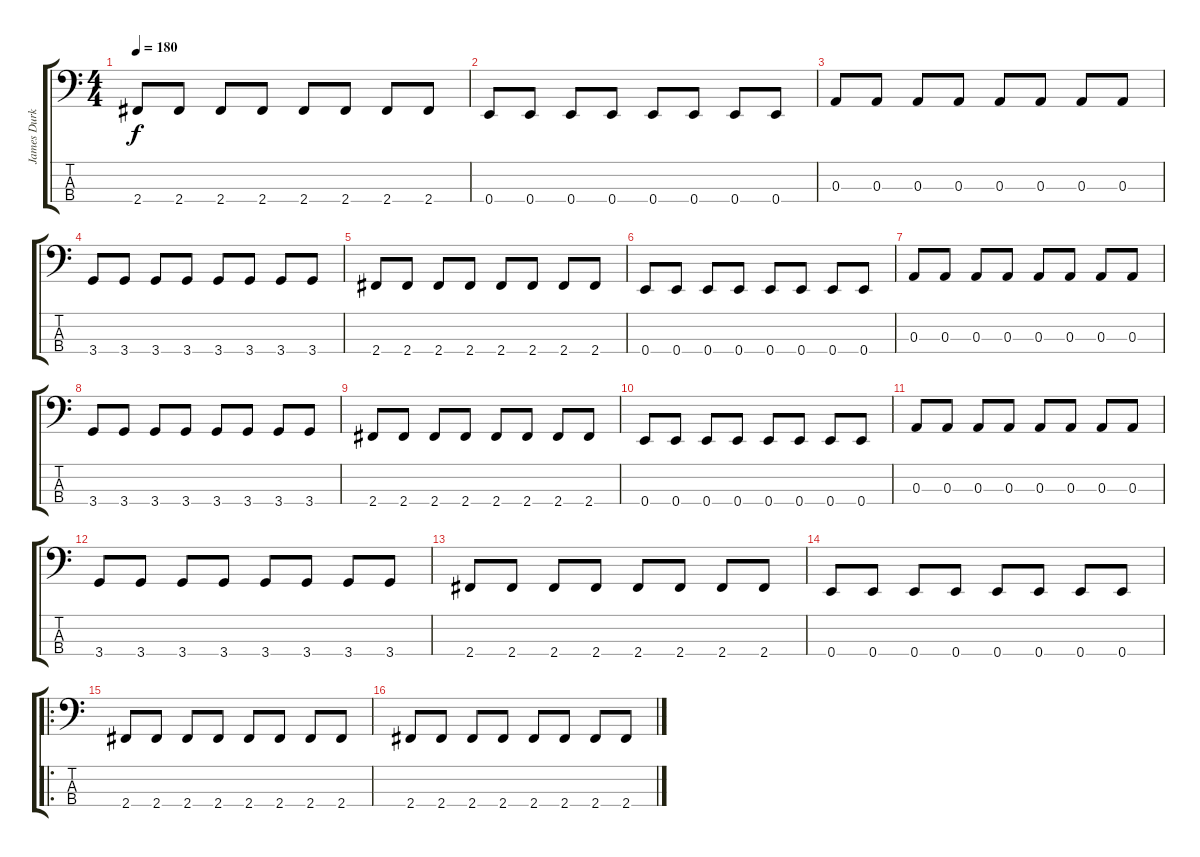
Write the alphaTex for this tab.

\track ("James Durkin (Bass)" "James Durk") {instrument electricbasspick}
\staff {score tabs}
\tuning (G2 D2 A1 E1) {hide}
\ts (4 4)
\tempo 180
\clef f4
\ks c
2.4.8{dy f} 2.4.8 2.4.8 2.4.8 2.4.8 2.4.8 2.4.8 2.4.8 |
0.4.8 0.4.8 0.4.8 0.4.8 0.4.8 0.4.8 0.4.8 0.4.8 |
0.3.8 0.3.8 0.3.8 0.3.8 0.3.8 0.3.8 0.3.8 0.3.8 |
3.4.8 3.4.8 3.4.8 3.4.8 3.4.8 3.4.8 3.4.8 3.4.8 |
2.4.8 2.4.8 2.4.8 2.4.8 2.4.8 2.4.8 2.4.8 2.4.8 |
0.4.8 0.4.8 0.4.8 0.4.8 0.4.8 0.4.8 0.4.8 0.4.8 |
0.3.8 0.3.8 0.3.8 0.3.8 0.3.8 0.3.8 0.3.8 0.3.8 |
3.4.8 3.4.8 3.4.8 3.4.8 3.4.8 3.4.8 3.4.8 3.4.8 |
2.4.8 2.4.8 2.4.8 2.4.8 2.4.8 2.4.8 2.4.8 2.4.8 |
0.4.8 0.4.8 0.4.8 0.4.8 0.4.8 0.4.8 0.4.8 0.4.8 |
0.3.8 0.3.8 0.3.8 0.3.8 0.3.8 0.3.8 0.3.8 0.3.8 |
3.4.8 3.4.8 3.4.8 3.4.8 3.4.8 3.4.8 3.4.8 3.4.8 |
2.4.8 2.4.8 2.4.8 2.4.8 2.4.8 2.4.8 2.4.8 2.4.8 |
0.4.8 0.4.8 0.4.8 0.4.8 0.4.8 0.4.8 0.4.8 0.4.8 |
\ro
2.4.8 2.4.8 2.4.8 2.4.8 2.4.8 2.4.8 2.4.8 2.4.8 |
2.4.8 2.4.8 2.4.8 2.4.8 2.4.8 2.4.8 2.4.8 2.4.8
